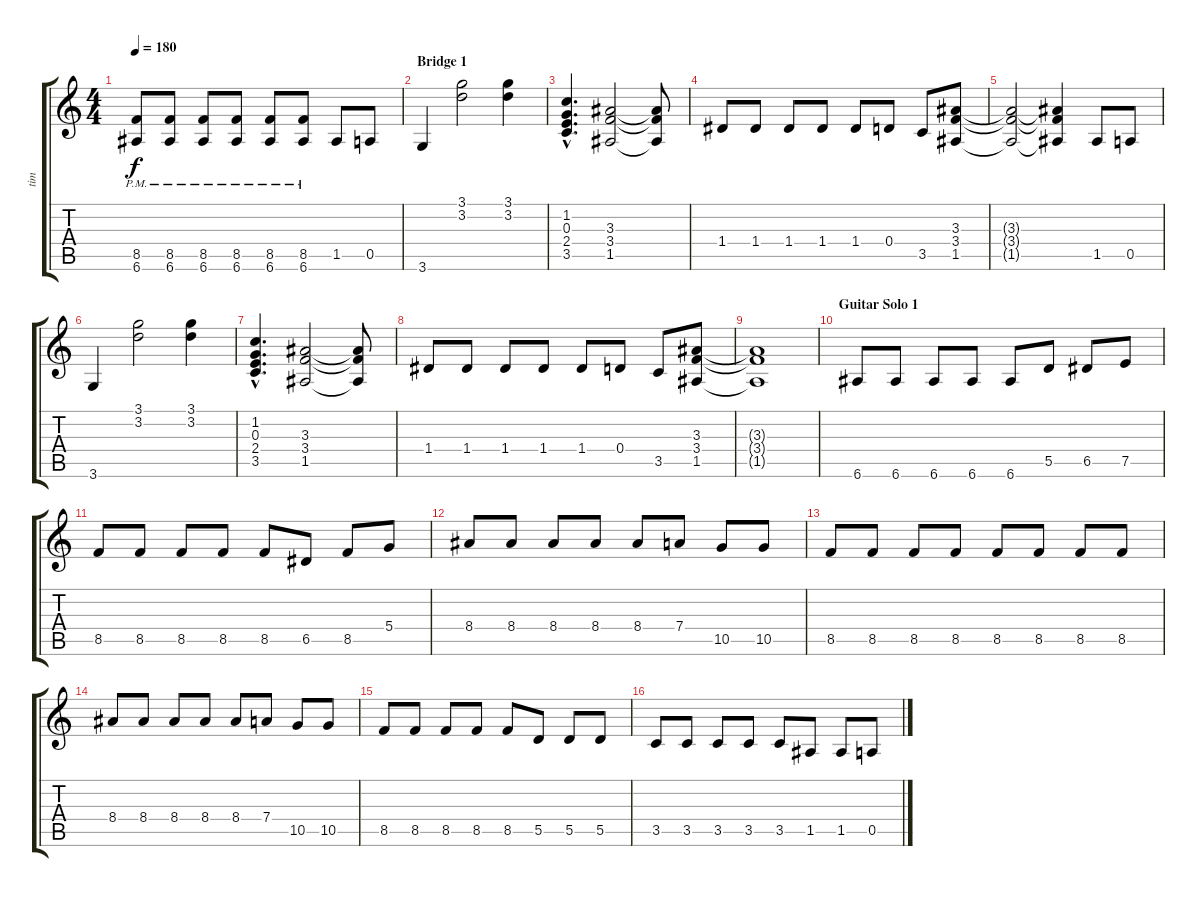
\track ("tim" "tim") {instrument distortionguitar}
\staff {score tabs}
\tuning (E4 B3 G3 D3 A2 E2) {hide}
\ts (4 4)
\tempo 180
\clef g2
\ks c
(8.5{pm} 6.6{pm}).8{dy f} (8.5{pm} 6.6{pm}).8 (8.5{pm} 6.6{pm}).8 (8.5{pm} 6.6{pm}).8 (8.5{pm} 6.6{pm}).8 (8.5{pm} 6.6{pm}).8 1.5.8 0.5.8 |
\section ("" "Bridge 1")
3.6.4 (3.1 3.2).2 (3.1 3.2).4 |
(1.2{hac} 0.3{hac} 2.4{hac} 3.5{hac}).4{d} (3.3 3.4 1.5).2 (3.3{t} 3.4{t} 1.5{t}).8 |
1.4.8 1.4.8 1.4.8 1.4.8 1.4.8 0.4.8 3.5.8 (3.3 3.4 1.5).8 |
(3.3{t} 3.4{t} 1.5{t}).2 (3.3{t} 3.4{t} 1.5{t}).4 1.5.8 0.5.8 |
3.6.4 (3.1 3.2).2 (3.1 3.2).4 |
(1.2{hac} 0.3{hac} 2.4{hac} 3.5{hac}).4{d} (3.3 3.4 1.5).2 (3.3{t} 3.4{t} 1.5{t}).8 |
1.4.8 1.4.8 1.4.8 1.4.8 1.4.8 0.4.8 3.5.8 (3.3 3.4 1.5).8 |
(3.3{t} 3.4{t} 1.5{t}).1 |
\section ("" "Guitar Solo 1")
6.6.8 6.6.8 6.6.8 6.6.8 6.6.8 5.5.8 6.5.8 7.5.8 |
8.5.8 8.5.8 8.5.8 8.5.8 8.5.8 6.5.8 8.5.8 5.4.8 |
8.4.8 8.4.8 8.4.8 8.4.8 8.4.8 7.4.8 10.5.8 10.5.8 |
8.5.8 8.5.8 8.5.8 8.5.8 8.5.8 8.5.8 8.5.8 8.5.8 |
8.4.8 8.4.8 8.4.8 8.4.8 8.4.8 7.4.8 10.5.8 10.5.8 |
8.5.8 8.5.8 8.5.8 8.5.8 8.5.8 5.5.8 5.5.8 5.5.8 |
3.5.8 3.5.8 3.5.8 3.5.8 3.5.8 1.5.8 1.5.8 0.5.8
